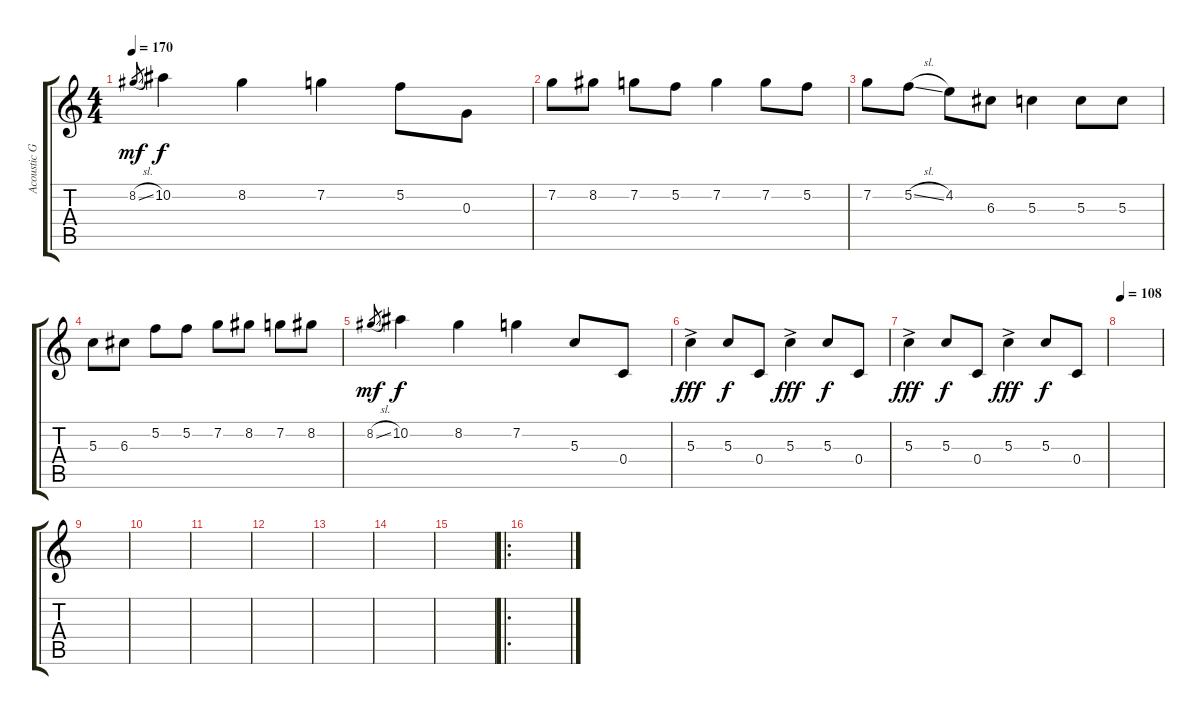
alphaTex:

\track ("Acoustic Guitar " "Acoustic G") {instrument acousticguitarsteel}
\staff {score tabs}
\tuning (D4 C4 G3 C3 G2 C2) {hide}
\ts (4 4)
\tempo 170
\clef g2
\ks c
8.2{sl}.8{gr dy mf} 10.2.4{dy f} 8.2.4 7.2.4 5.2.8 0.3.8 |
7.2.8 8.2.8 7.2.8 5.2.8 7.2.4 7.2.8 5.2.8 |
7.2.8 5.2{sl}.8 4.2.8 6.3.8 5.3.4 5.3.8 5.3.8 |
5.3.8 6.3.8 5.2.8 5.2.8 7.2.8 8.2.8 7.2.8 8.2.8 |
8.2{sl}.8{gr dy mf} 10.2.4{dy f} 8.2.4 7.2.4 5.3.8 0.4.8 |
5.3{ac}.4{dy fff} 5.3.8{dy f} 0.4.8 5.3{ac}.4{dy fff} 5.3.8{dy f} 0.4.8 |
5.3{ac}.4{dy fff} 5.3.8{dy f} 0.4.8 5.3{ac}.4{dy fff} 5.3.8{dy f} 0.4.8 |
\tempo 108
|
|
|
|
|
|
|
|
\ro
